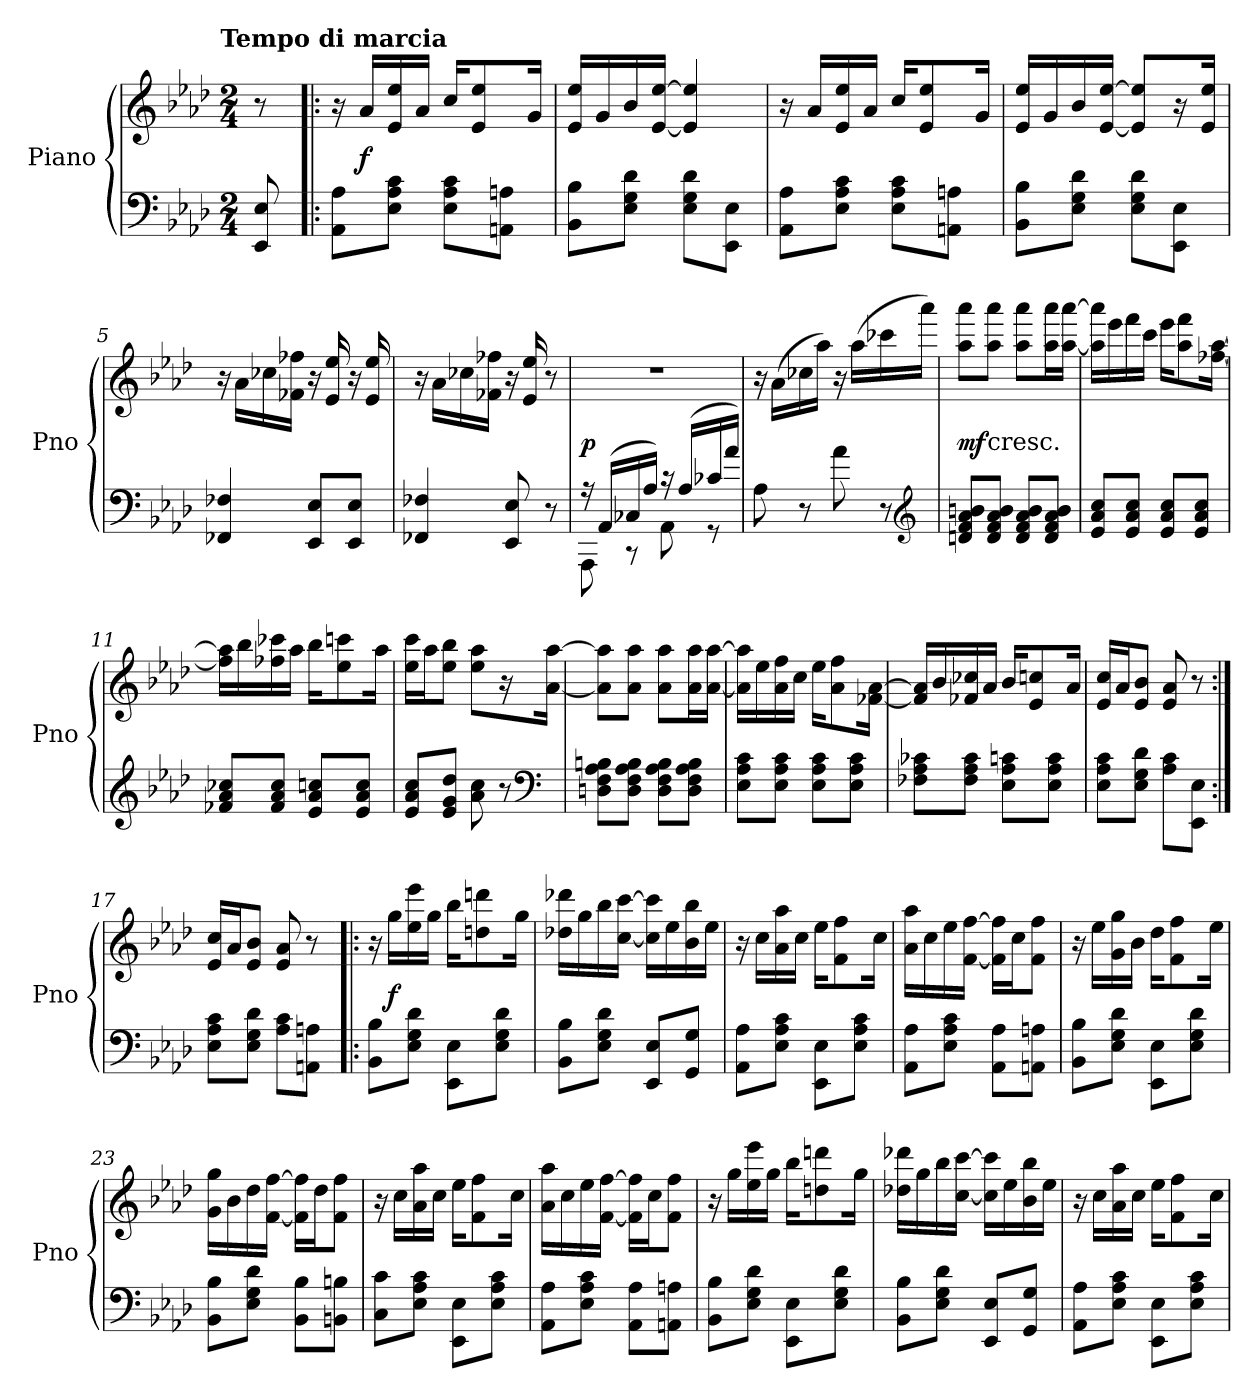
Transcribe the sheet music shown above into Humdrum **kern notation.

**kern	**kern	**dynam
*part1	*part1	*part1
*staff2	*staff1	*staff1/2
*I"Piano	*	*
*I'Pno	*	*
*clefF4	*clefG2	*
*k[b-e-a-d-]	*k[b-e-a-d-]	*
!!LO:TX:omd:t=Tempo di marcia
*M2/4	*M2/4	*
*MM100	*MM100	*
=	=	=
8EE- 8E-	8r	.
=1!|:	=1!|:	=1!|:
8AA- 8A-L	16r	.
.	16a-LL	f
8E- 8A- 8cJ	16e- 16ee-	.
.	16a-JJ	.
8E- 8A- 8cL	16ccKL	.
.	8e- 8ee-	.
8AAn 8AnJ	.	.
.	16gJk	.
=2	=2	=2
8BB- 8B-L	16e- 16ee-LL	.
.	16g	.
8E- 8G 8d-J	16b-	.
.	[16e- [16ee-JJ	.
8E- 8G 8d-L	4e-] 4ee-]	.
8EE- 8E-J	.	.
=3	=3	=3
8AA- 8A-L	16r	.
.	16a-LL	.
8E- 8A- 8cJ	16e- 16ee-	.
.	16a-JJ	.
8E- 8A- 8cL	16ccKL	.
.	8e- 8ee-	.
8AAn 8AnJ	.	.
.	16gJk	.
=4	=4	=4
8BB- 8B-L	16e- 16ee-LL	.
.	16g	.
8E- 8G 8d-J	16b-	.
.	[16e- [16ee-JJ	.
8E- 8G 8d-L	8e-] 8ee-]L	.
8EE- 8E-J	16r	.
.	16e- 16ee-Jk	.
=5	=5	=5
4FF-X 4F-X	16r	.
.	16a-LL	.
.	16cc-X	.
.	16f-X 16ff-XJJ	.
8EE- 8E-L	16r	.
.	16e- 16ee-	.
8EE- 8E-J	16r	.
.	16e- 16ee-	.
=6	=6	=6
4FF-X 4F-X	16r	.
.	16a-LL	.
.	16cc-X	.
.	16f-X 16ff-XJJ	.
8EE- 8E-	16r	.
.	16e- 16ee-	.
8r	8r	.
=7	=7	=7
*^	*	*
16r	8AAA-	2r	p
(16AA-LL	.	.	.
16C-X	8r	.	.
16A-JJ)	.	.	.
16r	8AA-	.	.
(16A-LL	.	.	.
16c-X	8r	.	.
16a-JJ)	.	.	.
*v	*v	*	*
=8	=8	=8
8A-	16r	.
.	(16a-LL	.
8r	16cc-X	.
.	16aa-JJ)	.
8a-	16r	.
.	(16aa-LL	.
8r	16ccc-X	.
*clefG2	*	*
.	16aaa-JJ)	.
=9	=9	=9
8dn 8f 8a- 8bnL	8aa- 8aaa-L	mf
!	!LO:TX:c:t=cresc.	!
8d 8f 8a- 8bJ	8aa- 8aaa-J	.
8d 8f 8a- 8bL	8aa- 8aaa-L	.
8d 8f 8a- 8bJ	16aa- 16aaa-L	.
.	[16aa- [16aaa-JJ	.
=10	=10	=10
8e- 8a- 8ccL	16aa-] 16aaa-]LL	.
.	16eee-	.
8e- 8a- 8ccJ	16fff	.
.	16cccJJ	.
8e- 8a- 8ccL	16eee-KL	.
.	8aa- 8fff	.
8e- 8a- 8ccJ	.	.
.	[16ff-X [16aa-Jk	.
=11	=11	=11
8f-X 8a- 8cc-XL	16ff-] 16aa-]LL	.
.	16bb-	.
8f- 8a- 8cc-J	16ff-X 16ccc-X	.
.	16aa-JJ	.
8e- 8a- 8ccnL	16bb-KL	.
.	8ee- 8cccn	.
8e- 8a- 8ccJ	.	.
.	16aa-Jk	.
=12	=12	=12
8e- 8a- 8ccL	16ee- 16cccLL	.
.	16aa-J	.
8e- 8g 8dd-J	8ee- 8bb-J	.
8a- 8cc	8ee- 8aa-L	.
8r	16r	.
*clefF4	*	*
.	[16a- [16aa-Jk	.
=13	=13	=13
8Dn 8F 8A- 8BnL	8a-] 8aa-]L	.
8D 8F 8A- 8BJ	8a- 8aa-J	.
8D 8F 8A- 8BL	8a- 8aa-L	.
8D 8F 8A- 8BJ	16a- 16aa-L	.
.	[16a- [16aa-JJ	.
=14	=14	=14
8E- 8A- 8cL	16a-] 16aa-]LL	.
.	16ee-	.
8E- 8A- 8cJ	16a- 16ff	.
.	16ccJJ	.
8E- 8A- 8cL	16ee-KL	.
.	8a- 8ff	.
8E- 8A- 8cJ	.	.
.	[16f-X [16a-Jk	.
=15	=15	=15
8F-X 8A- 8c-XL	16f-] 16a-]LL	.
.	16b-	.
8F- 8A- 8c-J	16f-X 16cc-X	.
.	16a-JJ	.
8E- 8A- 8cnL	16b-KL	.
.	8e- 8ccn	.
8E- 8A- 8cJ	.	.
.	16a-Jk	.
=16	=16	=16
8E- 8A- 8cL	16e- 16ccLL	.
.	16a-J	.
8E- 8G 8d-J	8e- 8b-J	.
8A- 8cL	8e- 8a-	.
8EE- 8E-J	8r	.
=17:|!	=17:|!	=17:|!
8E- 8A- 8cL	16e- 16ccLL	.
.	16a-J	.
8E- 8G 8d-J	8e- 8b-J	.
8A- 8cL	8e- 8a-	.
8AAn 8AnJ	8r	.
=18!|:	=18!|:	=18!|:
8BB- 8B-L	16r	.
.	16ggLL	f
8E- 8G 8d-J	16ee- 16eee-	.
.	16ggJJ	.
8EE- 8E-L	16bb-KL	.
.	8ddn 8dddn	.
8E- 8G 8d-J	.	.
.	16ggJk	.
=19	=19	=19
8BB- 8B-L	16dd-X 16ddd-XLL	.
.	16gg	.
8E- 8G 8d-J	16bb-	.
.	[16cc [16cccJJ	.
8EE- 8E-L	16cc] 16ccc]LL	.
.	16ee-	.
8GG 8GJ	16b- 16bb-	.
.	16ee-JJ	.
=20	=20	=20
8AA- 8A-L	16r	.
.	16ccLL	.
8E- 8A- 8cJ	16a- 16aa-	.
.	16ccJJ	.
8EE- 8E-L	16ee-KL	.
.	8f 8ff	.
8E- 8A- 8cJ	.	.
.	16ccJk	.
=21	=21	=21
8AA- 8A-L	16a- 16aa-LL	.
.	16cc	.
8E- 8A- 8cJ	16ee-	.
.	[16f [16ffJJ	.
8AA- 8A-L	16f] 16ff]LL	.
.	16ccJ	.
8AAn 8AnJ	8f 8ffJ	.
=22	=22	=22
8BB- 8B-L	16r	.
.	16ee-LL	.
8E- 8G 8d-J	16g 16gg	.
.	16b-JJ	.
8EE- 8E-L	16dd-KL	.
.	8f 8ff	.
8E- 8G 8d-J	.	.
.	16ee-Jk	.
=23	=23	=23
8BB- 8B-L	16g 16ggLL	.
.	16b-	.
8E- 8G 8d-J	16dd-	.
.	[16f [16ffJJ	.
8BB- 8B-L	16f] 16ff]LL	.
.	16dd-J	.
8BBn 8BnJ	8f 8ffJ	.
=24	=24	=24
8C 8cL	16r	.
.	16ccLL	.
8E- 8A- 8cJ	16a- 16aa-	.
.	16ccJJ	.
8EE- 8E-L	16ee-KL	.
.	8f 8ff	.
8E- 8A- 8cJ	.	.
.	16ccJk	.
=25	=25	=25
8AA- 8A-L	16a- 16aa-LL	.
.	16cc	.
8E- 8A- 8cJ	16ee-	.
.	[16f [16ffJJ	.
8AA- 8A-L	16f] 16ff]LL	.
.	16ccJ	.
8AAn 8AnJ	8f 8ffJ	.
=26	=26	=26
8BB- 8B-L	16r	.
.	16ggLL	.
8E- 8G 8d-J	16ee- 16eee-	.
.	16ggJJ	.
8EE- 8E-L	16bb-KL	.
.	8ddn 8dddn	.
8E- 8G 8d-J	.	.
.	16ggJk	.
=27	=27	=27
8BB- 8B-L	16dd-X 16ddd-XLL	.
.	16gg	.
8E- 8G 8d-J	16bb-	.
.	[16cc [16cccJJ	.
8EE- 8E-L	16cc] 16ccc]LL	.
.	16ee-	.
8GG 8GJ	16b- 16bb-	.
.	16ee-JJ	.
=28	=28	=28
8AA- 8A-L	16r	.
.	16ccLL	.
8E- 8A- 8cJ	16a- 16aa-	.
.	16ccJJ	.
8EE- 8E-L	16ee-KL	.
.	8f 8ff	.
8E- 8A- 8cJ	.	.
.	16ccJk	.
=	=	=
*-	*-	*-
